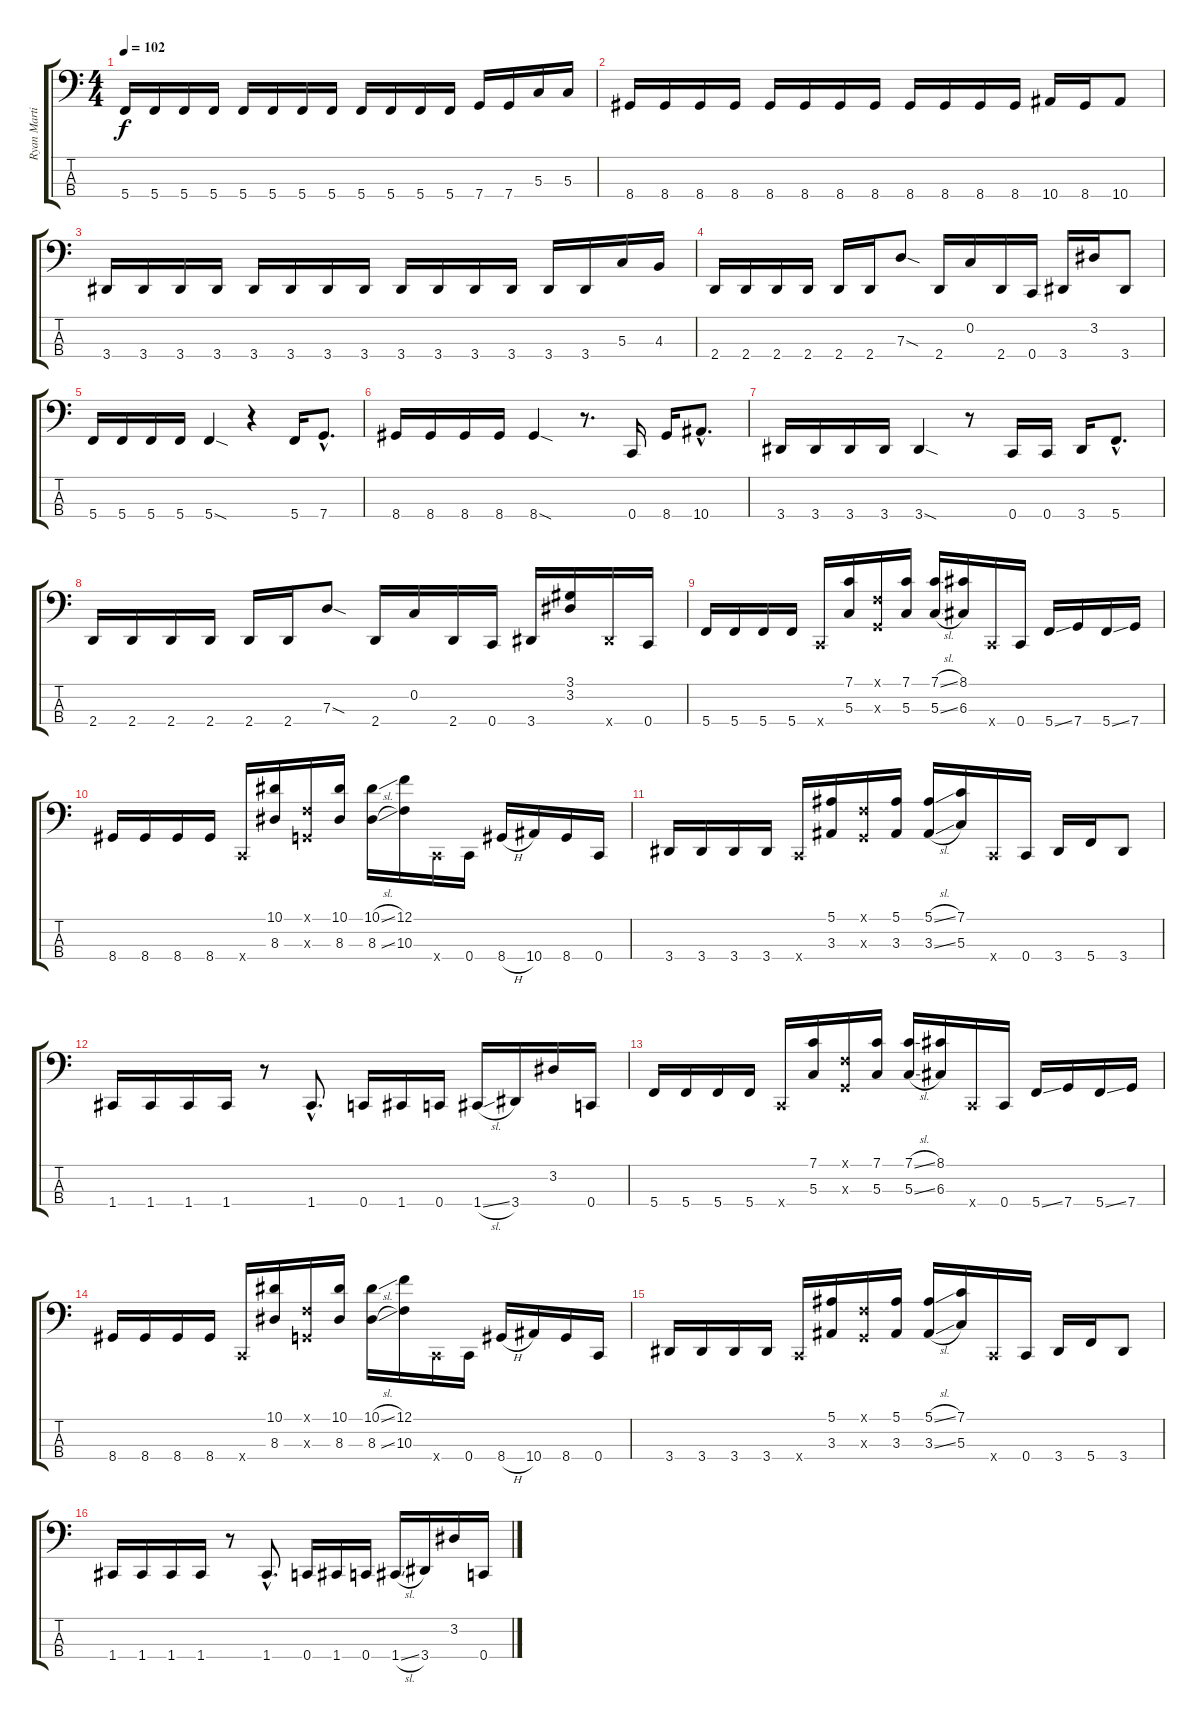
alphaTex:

\track ("Ryan Martinie" "Ryan Marti") {instrument electricbassfinger}
\staff {score tabs}
\tuning (F2 C2 G1 C1) {hide}
\ts (4 4)
\tempo 102
\clef f4
\ks c
5.4.16{dy f} 5.4.16 5.4.16 5.4.16 5.4.16 5.4.16 5.4.16 5.4.16 5.4.16 5.4.16 5.4.16 5.4.16 7.4.16 7.4.16 5.3.16 5.3.16 |
8.4.16 8.4.16 8.4.16 8.4.16 8.4.16 8.4.16 8.4.16 8.4.16 8.4.16 8.4.16 8.4.16 8.4.16 10.4.16 8.4.16 10.4.8 |
3.4.16 3.4.16 3.4.16 3.4.16 3.4.16 3.4.16 3.4.16 3.4.16 3.4.16 3.4.16 3.4.16 3.4.16 3.4.16 3.4.16 5.3.16 4.3.16 |
2.4.16 2.4.16 2.4.16 2.4.16 2.4.16 2.4.16 7.3{sod}.8 2.4.16 0.2.16 2.4.16 0.4.16 3.4.16 3.2.16 3.4.8 |
5.4.16 5.4.16 5.4.16 5.4.16 5.4{sod}.4 r.4 5.4.16 7.4{hac}.8{d} |
8.4.16 8.4.16 8.4.16 8.4.16 8.4{sod}.4 r.8{d} 0.4.16 8.4.16 10.4{hac}.8{d} |
3.4.16 3.4.16 3.4.16 3.4.16 3.4{sod}.4 r.8 0.4.16 0.4.16 3.4.16 5.4{hac}.8{d} |
2.4.16 2.4.16 2.4.16 2.4.16 2.4.16 2.4.16 7.3{sod}.8 2.4.16{instrument slapbass1} 0.2.16 2.4.16 0.4.16 3.4.16{instrument slapbass1} (3.1 3.2).16 3.4{x}.16 0.4.16 |
5.4.16{instrument slapbass1} 5.4.16 5.4.16 5.4.16 0.4{x}.16 (7.1 5.3).16 (0.1{x} 0.3{x}).16 (7.1 5.3).16 (7.1{sl} 5.3{sl}).16 (8.1 6.3).16 0.4{x}.16 0.4.16 5.4{ss}.16 7.4.16 5.4{ss}.16 7.4.16 |
8.4.16{instrument slapbass1} 8.4.16 8.4.16 8.4.16 0.4{x}.16 (10.1 8.3).16 (0.1{x} 0.3{x}).16 (10.1 8.3).16 (10.1{sl} 8.3{sl}).16 (12.1 10.3).16 0.4{x}.16 0.4.16 8.4{h}.16 10.4.16 8.4.16 0.4.16 |
3.4.16{instrument slapbass1} 3.4.16 3.4.16 3.4.16 0.4{x}.16 (5.1 3.3).16 (0.1{x} 0.3{x}).16 (5.1 3.3).16 (5.1{sl} 3.3{sl}).16 (7.1 5.3).16 0.4{x}.16 0.4.16 3.4.16 5.4.16 3.4.8 |
1.4.16{instrument electricbassfinger} 1.4.16 1.4.16 1.4.16 r.8 1.4{hac}.8{d} 0.4.16 1.4.16 0.4.16 1.4{sl}.16 3.4.16 3.2.16 0.4.16 |
5.4.16{instrument slapbass1} 5.4.16 5.4.16 5.4.16 0.4{x}.16 (7.1 5.3).16 (0.1{x} 0.3{x}).16 (7.1 5.3).16 (7.1{sl} 5.3{sl}).16 (8.1 6.3).16 0.4{x}.16 0.4.16 5.4{ss}.16 7.4.16 5.4{ss}.16 7.4.16 |
8.4.16{instrument slapbass1} 8.4.16 8.4.16 8.4.16 0.4{x}.16 (10.1 8.3).16 (0.1{x} 0.3{x}).16 (10.1 8.3).16 (10.1{sl} 8.3{sl}).16 (12.1 10.3).16 0.4{x}.16 0.4.16 8.4{h}.16 10.4.16 8.4.16 0.4.16 |
3.4.16{instrument slapbass1} 3.4.16 3.4.16 3.4.16 0.4{x}.16 (5.1 3.3).16 (0.1{x} 0.3{x}).16 (5.1 3.3).16 (5.1{sl} 3.3{sl}).16 (7.1 5.3).16 0.4{x}.16 0.4.16 3.4.16 5.4.16 3.4.8 |
1.4.16{instrument electricbassfinger} 1.4.16 1.4.16 1.4.16 r.8 1.4{hac}.8{d} 0.4.16 1.4.16 0.4.16 1.4{sl}.16 3.4.16 3.2.16 0.4.16
